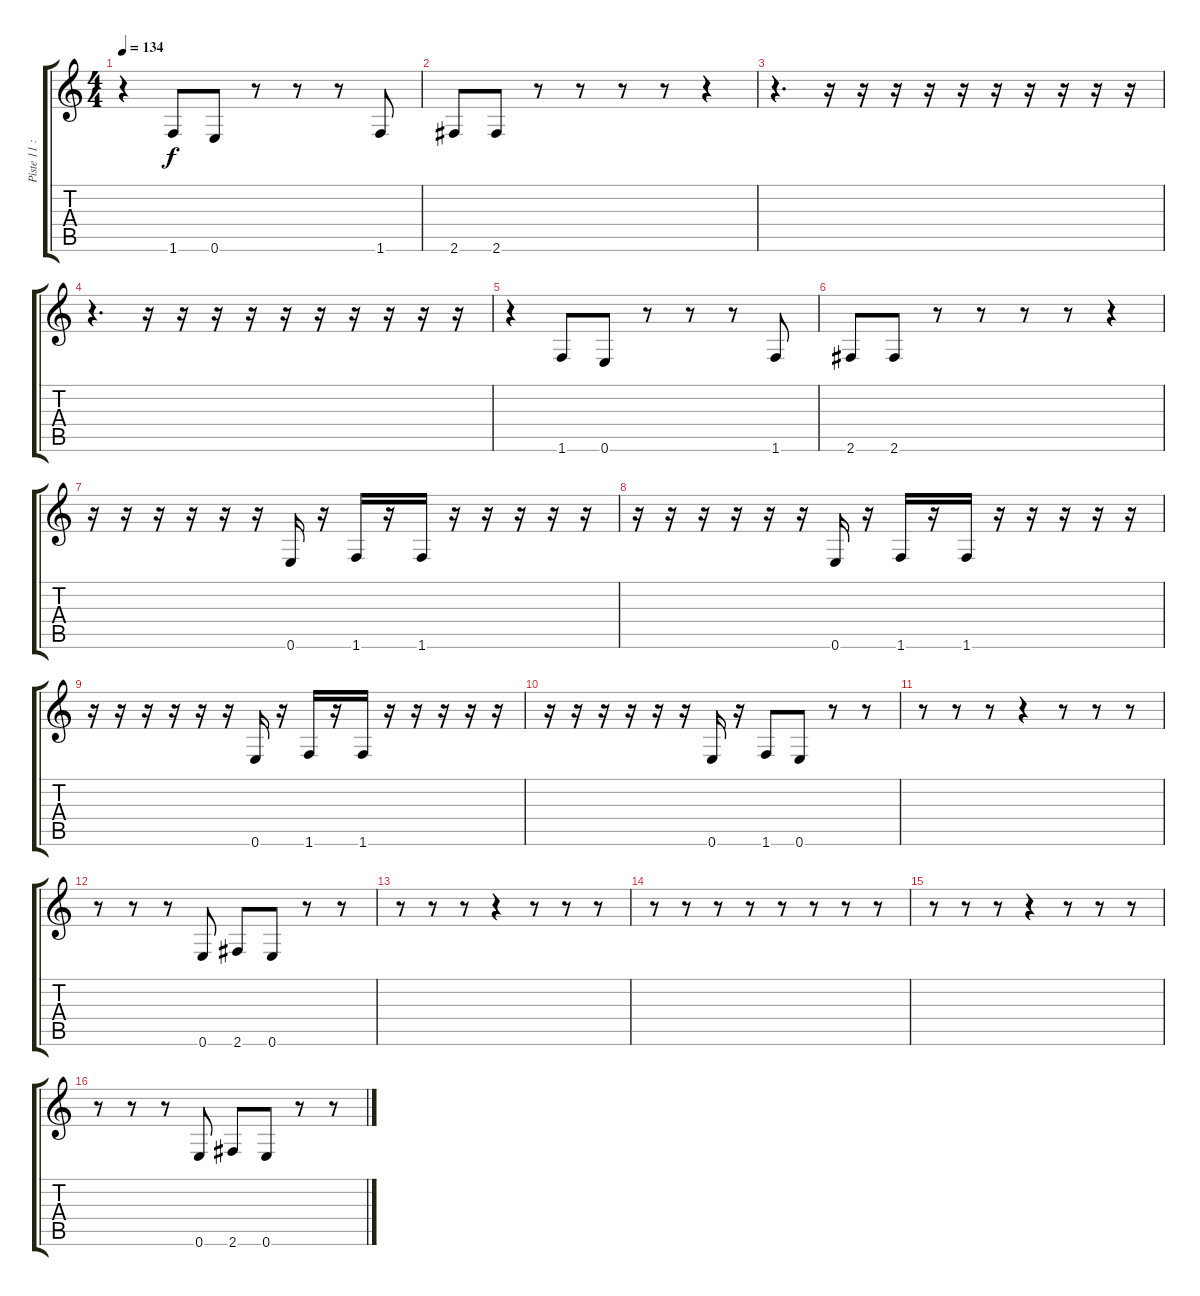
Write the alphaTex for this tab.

\track ("Piste 11 : non précisé" "Piste 11 :") {instrument electricbassfinger}
\staff {score tabs}
\tuning (E4 B3 G3 D3 A2 E2) {hide}
\ts (4 4)
\tempo 134
\clef g2
\ks c
r.4{dy f} 1.6.8 0.6.8 r.8 r.8 r.8 1.6.8 |
2.6.8 2.6.8 r.8 r.8 r.8 r.8 r.4 |
r.4{d} r.16 r.16 r.16 r.16 r.16 r.16 r.16 r.16 r.16 r.16 |
r.4{d} r.16 r.16 r.16 r.16 r.16 r.16 r.16 r.16 r.16 r.16 |
r.4 1.6.8 0.6.8 r.8 r.8 r.8 1.6.8 |
2.6.8 2.6.8 r.8 r.8 r.8 r.8 r.4 |
r.16 r.16 r.16 r.16 r.16 r.16 0.6.16 r.16 1.6.16 r.16 1.6.16 r.16 r.16 r.16 r.16 r.16 |
r.16 r.16 r.16 r.16 r.16 r.16 0.6.16 r.16 1.6.16 r.16 1.6.16 r.16 r.16 r.16 r.16 r.16 |
r.16 r.16 r.16 r.16 r.16 r.16 0.6.16 r.16 1.6.16 r.16 1.6.16 r.16 r.16 r.16 r.16 r.16 |
r.16 r.16 r.16 r.16 r.16 r.16 0.6.16 r.16 1.6.8 0.6.8 r.8 r.8 |
r.8 r.8 r.8 r.4 r.8 r.8 r.8 |
r.8 r.8 r.8 0.6.8 2.6.8 0.6.8 r.8 r.8 |
r.8 r.8 r.8 r.4 r.8 r.8 r.8 |
r.8 r.8 r.8 r.8 r.8 r.8 r.8 r.8 |
r.8 r.8 r.8 r.4 r.8 r.8 r.8 |
r.8 r.8 r.8 0.6.8 2.6.8 0.6.8 r.8 r.8
